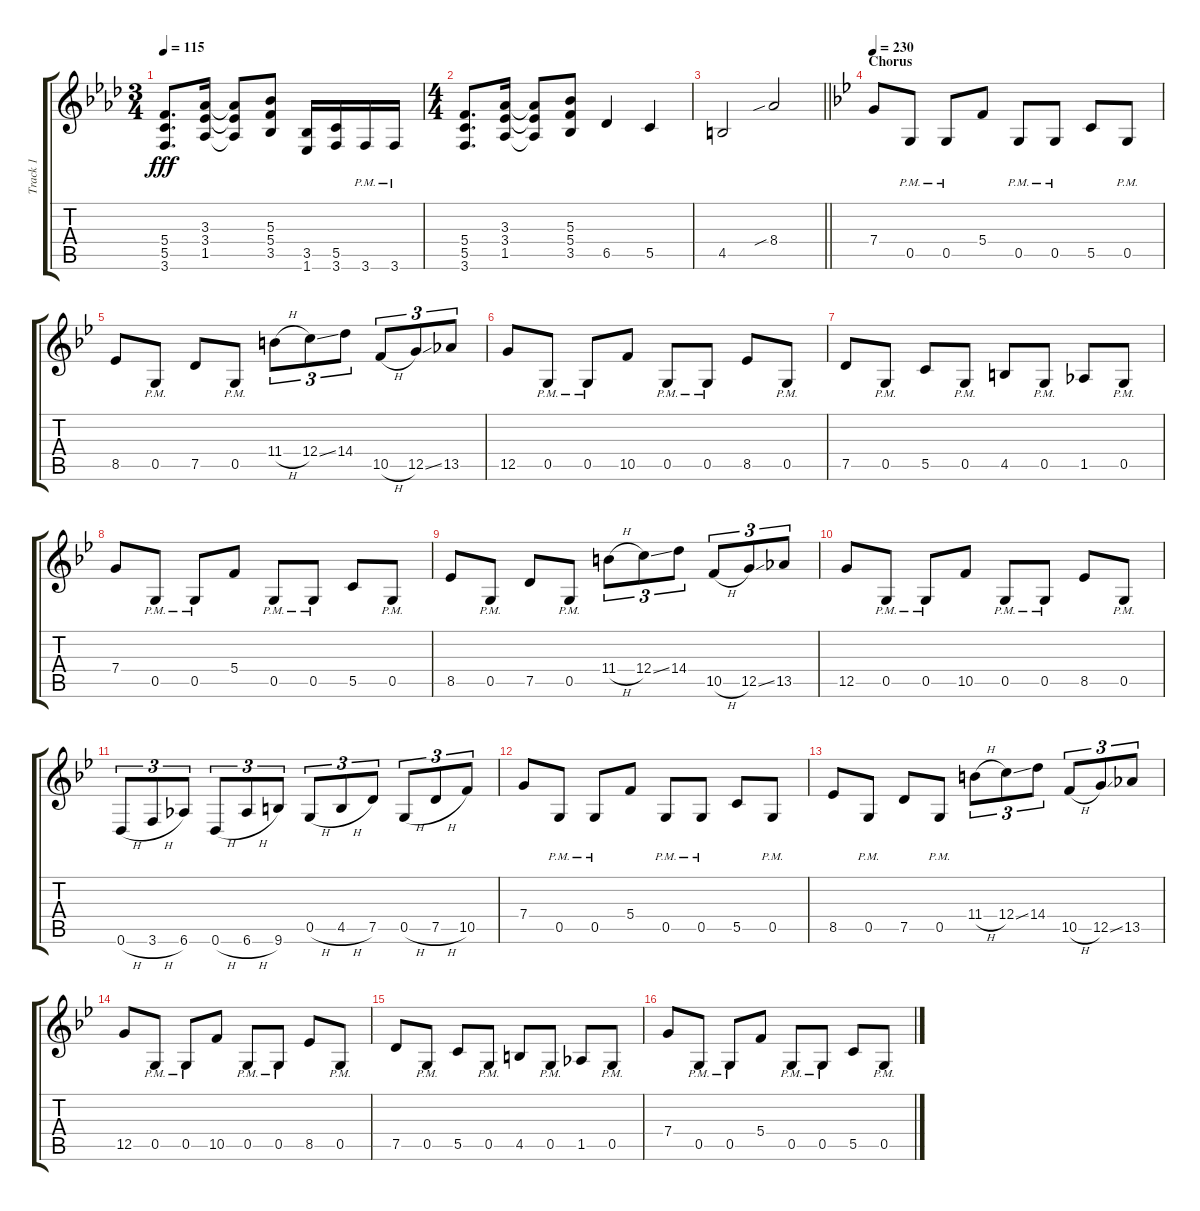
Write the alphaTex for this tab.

\track ("Track 1" "Track 1") {instrument distortionguitar}
\staff {score tabs}
\tuning (D4 A3 F3 C3 G2 D2) {hide}
\ts (3 4)
\tempo 115
\clef g2
\ks fminor
(5.4 5.5 3.6).8{d dy fff} (3.3 3.4 1.5).16 (3.3{t} 3.4{t} 1.5{t}).8 (5.3 5.4 3.5).8 (3.5 1.6).16 (5.5 3.6).16 3.6{pm}.16 3.6{pm}.16 |
\ts (4 4)
(5.4 5.5 3.6).8{d} (3.3 3.4 1.5).16 (3.3{t} 3.4{t} 1.5{t}).8 (5.3 5.4 3.5).8 6.5.4 5.5.4 |
\barLineRight lightlight
4.5.2 8.4{sib}.2 |
\section ("" "Chorus")
\tempo 230
\ks gminor
7.4.8 0.5{pm}.8 0.5{pm}.8 5.4.8 0.5{pm}.8 0.5{pm}.8 5.5.8 0.5{pm}.8 |
8.5.8 0.5{pm}.8 7.5.8 0.5{pm}.8 11.4{h}.8{tu (3 2)} 12.4{ss}.8{tu (3 2)} 14.4.8{tu (3 2)} 10.5{h}.8{tu (3 2)} 12.5{ss}.8{tu (3 2)} 13.5.8{tu (3 2)} |
12.5.8 0.5{pm}.8 0.5{pm}.8 10.5.8 0.5{pm}.8 0.5{pm}.8 8.5.8 0.5{pm}.8 |
7.5.8 0.5{pm}.8 5.5.8 0.5{pm}.8 4.5.8 0.5{pm}.8 1.5.8 0.5{pm}.8 |
7.4.8 0.5{pm}.8 0.5{pm}.8 5.4.8 0.5{pm}.8 0.5{pm}.8 5.5.8 0.5{pm}.8 |
8.5.8 0.5{pm}.8 7.5.8 0.5{pm}.8 11.4{h}.8{tu (3 2)} 12.4{ss}.8{tu (3 2)} 14.4.8{tu (3 2)} 10.5{h}.8{tu (3 2)} 12.5{ss}.8{tu (3 2)} 13.5.8{tu (3 2)} |
12.5.8 0.5{pm}.8 0.5{pm}.8 10.5.8 0.5{pm}.8 0.5{pm}.8 8.5.8 0.5{pm}.8 |
0.6{h}.8{tu (3 2)} 3.6{h}.8{tu (3 2)} 6.6.8{tu (3 2)} 0.6{h}.8{tu (3 2)} 6.6{h}.8{tu (3 2)} 9.6.8{tu (3 2)} 0.5{h}.8{tu (3 2)} 4.5{h}.8{tu (3 2)} 7.5.8{tu (3 2)} 0.5{h}.8{tu (3 2)} 7.5{h}.8{tu (3 2)} 10.5.8{tu (3 2)} |
7.4.8 0.5{pm}.8 0.5{pm}.8 5.4.8 0.5{pm}.8 0.5{pm}.8 5.5.8 0.5{pm}.8 |
8.5.8 0.5{pm}.8 7.5.8 0.5{pm}.8 11.4{h}.8{tu (3 2)} 12.4{ss}.8{tu (3 2)} 14.4.8{tu (3 2)} 10.5{h}.8{tu (3 2)} 12.5{ss}.8{tu (3 2)} 13.5.8{tu (3 2)} |
12.5.8 0.5{pm}.8 0.5{pm}.8 10.5.8 0.5{pm}.8 0.5{pm}.8 8.5.8 0.5{pm}.8 |
7.5.8 0.5{pm}.8 5.5.8 0.5{pm}.8 4.5.8 0.5{pm}.8 1.5.8 0.5{pm}.8 |
7.4.8 0.5{pm}.8 0.5{pm}.8 5.4.8 0.5{pm}.8 0.5{pm}.8 5.5.8 0.5{pm}.8
